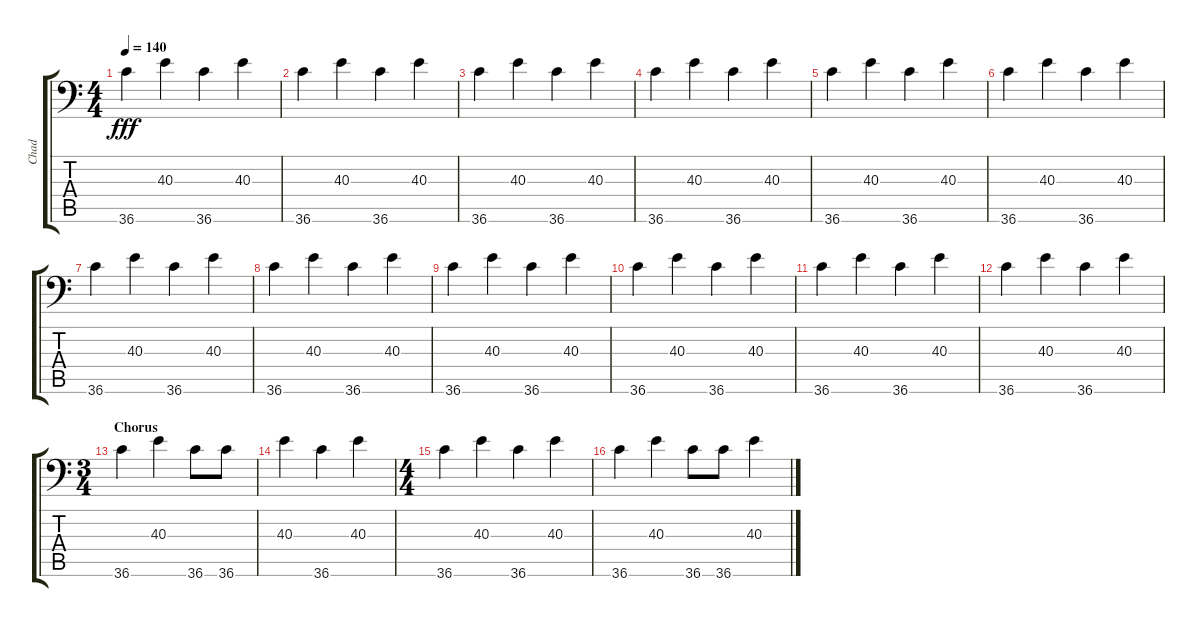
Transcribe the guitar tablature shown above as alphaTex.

\track ("Chad" "Chad") {instrument acousticgrandpiano}
\staff {score tabs}
\tuning (C-1 C-1 C-1 C-1 C-1 C-1) {hide}
\ts (4 4)
\tempo 140
\clef f4
\ks c
36.6.4{dy fff} 40.3.4 36.6.4 40.3.4 |
36.6.4 40.3.4 36.6.4 40.3.4 |
36.6.4 40.3.4 36.6.4 40.3.4 |
36.6.4 40.3.4 36.6.4 40.3.4 |
36.6.4 40.3.4 36.6.4 40.3.4 |
36.6.4 40.3.4 36.6.4 40.3.4 |
36.6.4 40.3.4 36.6.4 40.3.4 |
36.6.4 40.3.4 36.6.4 40.3.4 |
36.6.4 40.3.4 36.6.4 40.3.4 |
36.6.4 40.3.4 36.6.4 40.3.4 |
36.6.4 40.3.4 36.6.4 40.3.4 |
36.6.4 40.3.4 36.6.4 40.3.4 |
\ts (3 4)
\section ("" "Chorus")
36.6.4 40.3.4 36.6.8 36.6.8 |
40.3.4 36.6.4 40.3.4 |
\ts (4 4)
36.6.4 40.3.4 36.6.4 40.3.4 |
36.6.4 40.3.4 36.6.8 36.6.8 40.3.4
